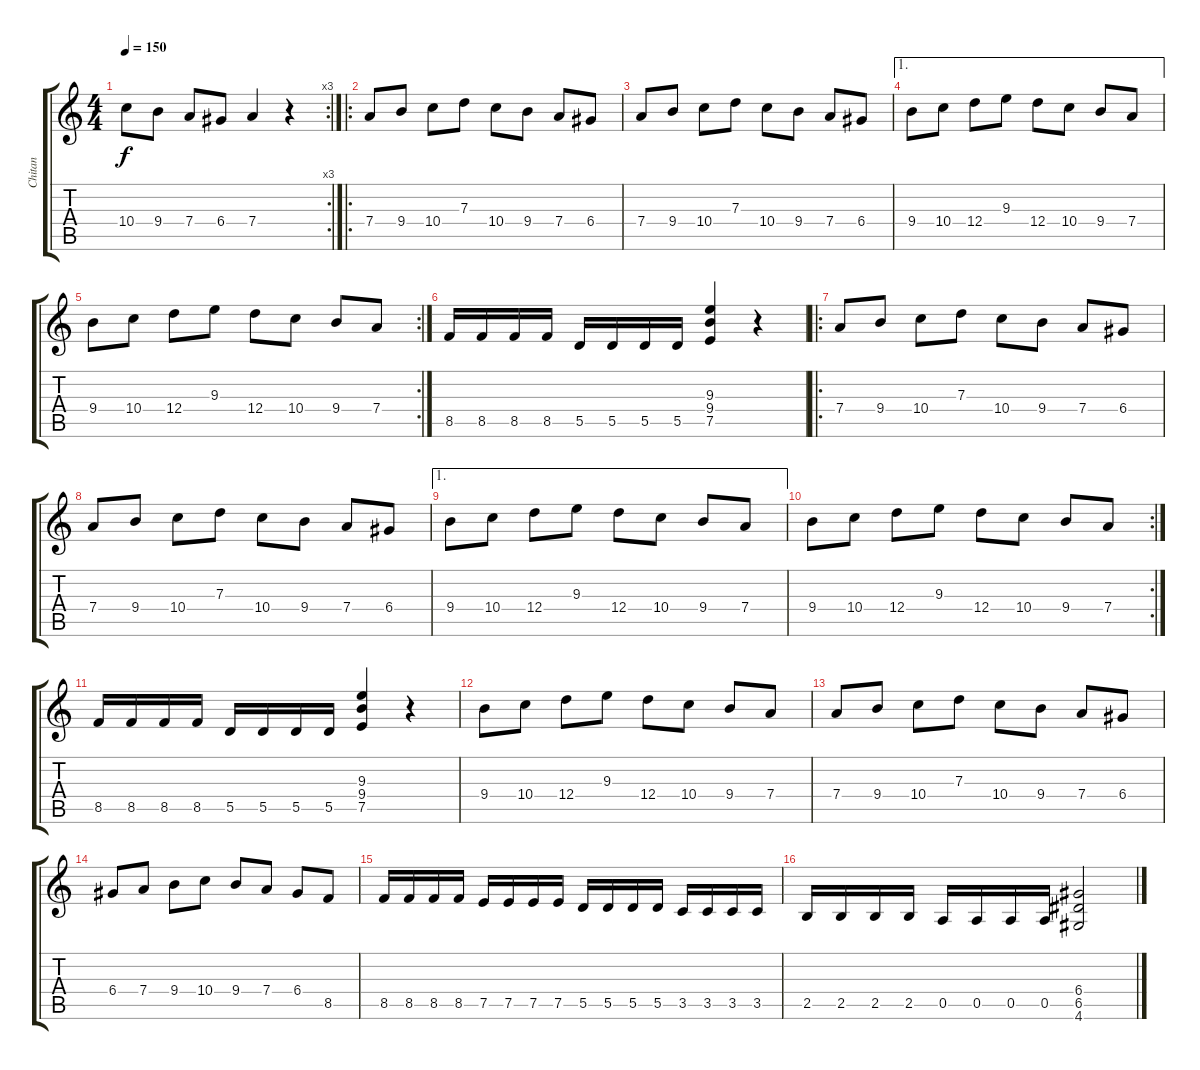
\track ("Chitan" "Chitan") {instrument distortionguitar}
\staff {score tabs}
\tuning (E4 B3 G3 D3 A2 E2) {hide}
\rc 3
\ts (4 4)
\tempo 150
\clef g2
\ks c
10.4.8{dy f} 9.4.8 7.4.8 6.4.8 7.4.4 r.4 |
\ro
7.4.8 9.4.8 10.4.8 7.3.8 10.4.8 9.4.8 7.4.8 6.4.8 |
7.4.8 9.4.8 10.4.8 7.3.8 10.4.8 9.4.8 7.4.8 6.4.8 |
\ae 1
9.4.8 10.4.8 12.4.8 9.3.8 12.4.8 10.4.8 9.4.8 7.4.8 |
\rc 2
9.4.8 10.4.8 12.4.8 9.3.8 12.4.8 10.4.8 9.4.8 7.4.8 |
8.5.16 8.5.16 8.5.16 8.5.16 5.5.16 5.5.16 5.5.16 5.5.16 (9.3 9.4 7.5).4 r.4 |
\ro
7.4.8 9.4.8 10.4.8 7.3.8 10.4.8 9.4.8 7.4.8 6.4.8 |
7.4.8 9.4.8 10.4.8 7.3.8 10.4.8 9.4.8 7.4.8 6.4.8 |
\ae 1
9.4.8 10.4.8 12.4.8 9.3.8 12.4.8 10.4.8 9.4.8 7.4.8 |
\rc 2
9.4.8 10.4.8 12.4.8 9.3.8 12.4.8 10.4.8 9.4.8 7.4.8 |
8.5.16 8.5.16 8.5.16 8.5.16 5.5.16 5.5.16 5.5.16 5.5.16 (9.3 9.4 7.5).4 r.4 |
9.4.8 10.4.8 12.4.8 9.3.8 12.4.8 10.4.8 9.4.8 7.4.8 |
7.4.8 9.4.8 10.4.8 7.3.8 10.4.8 9.4.8 7.4.8 6.4.8 |
6.4.8 7.4.8 9.4.8 10.4.8 9.4.8 7.4.8 6.4.8 8.5.8 |
8.5.16 8.5.16 8.5.16 8.5.16 7.5.16 7.5.16 7.5.16 7.5.16 5.5.16 5.5.16 5.5.16 5.5.16 3.5.16 3.5.16 3.5.16 3.5.16 |
2.5.16 2.5.16 2.5.16 2.5.16 0.5.16 0.5.16 0.5.16 0.5.16 (6.4 6.5 4.6).2
